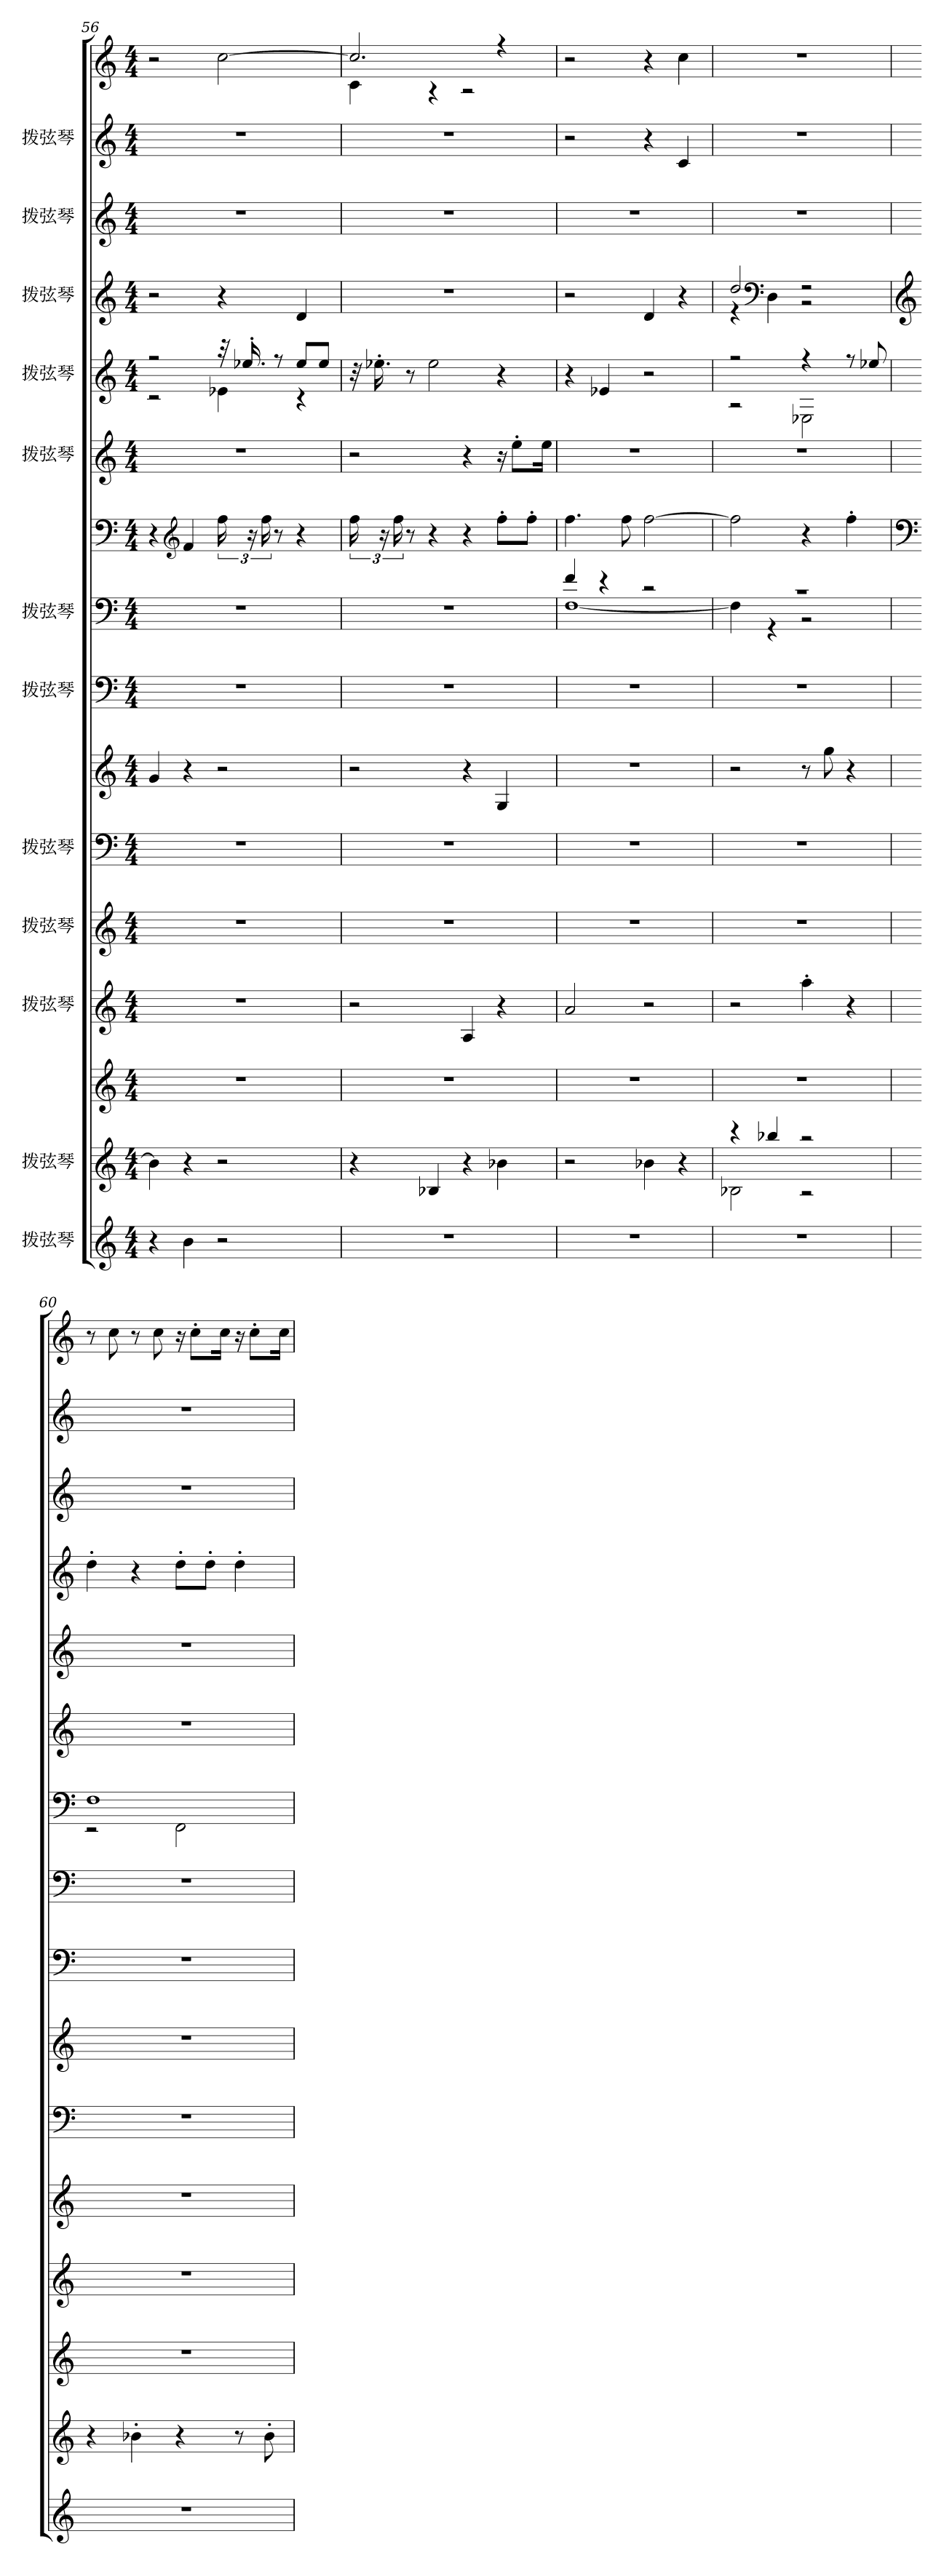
**kern	**kern	**kern	**kern	**kern	**kern	**kern	**kern	**kern	**kern	**kern	**kern	**kern	**kern	**kern	**kern
*part12	*part11	*part11	*part10	*part9	*part8	*part8	*part7	*part6	*part6	*part5	*part4	*part3	*part2	*part1	*part1
*staff16	*staff15	*staff14	*staff13	*staff12	*staff11	*staff10	*staff9	*staff8	*staff7	*staff6	*staff5	*staff4	*staff3	*staff2	*staff1
*I"拨弦琴	*I"拨弦琴	*	*I"拨弦琴	*I"拨弦琴	*I"拨弦琴	*	*I"拨弦琴	*I"拨弦琴	*	*I"拨弦琴	*I"拨弦琴	*I"拨弦琴	*I"拨弦琴	*I"拨弦琴	*
*clefG2	*clefG2	*clefG2	*clefG2	*clefG2	*clefF4	*clefG2	*clefF4	*clefF4	*clefF4	*clefG2	*clefG2	*clefG2	*clefG2	*clefG2	*clefG2
*k[]	*k[]	*k[]	*k[]	*k[]	*k[]	*k[]	*k[]	*k[]	*k[]	*k[]	*k[]	*k[]	*k[]	*k[]	*k[]
*M4/4	*M4/4	*M4/4	*M4/4	*M4/4	*M4/4	*M4/4	*M4/4	*M4/4	*M4/4	*M4/4	*M4/4	*M4/4	*M4/4	*M4/4	*M4/4
=56	=56	=56	=56	=56	=56	=56	=56	=56	=56	=56	=56	=56	=56	=56	=56
*	*	*	*	*	*	*	*	*	*	*	*^	*	*	*	*
4r	4b-\]	1r	1r	1r	1r	4g/	1r	1r	4r	1r	2r	2r	2r	1r	1r	2r
*	*	*	*	*	*	*	*	*	*clefG2	*	*	*	*	*	*	*
4b\	4r	.	.	.	.	4r	.	.	4f/	.	.	.	.	.	.	.
2r	2r	.	.	.	.	2r	.	.	24ff\	.	32r	4e-X\	4r	.	.	[2cc\
.	.	.	.	.	.	.	.	.	.	.	16.ee-X'/	.	.	.	.	.
.	.	.	.	.	.	.	.	.	24r	.	.	.	.	.	.	.
.	.	.	.	.	.	.	.	.	24ff\	.	.	.	.	.	.	.
.	.	.	.	.	.	.	.	.	8r	.	8r	.	.	.	.	.
.	.	.	.	.	.	.	.	.	4r	.	8ee-/L	4r	4d/	.	.	.
.	.	.	.	.	.	.	.	.	.	.	8ee-/J	.	.	.	.	.
*	*	*	*	*	*	*	*	*	*	*	*v	*v	*	*	*	*
=57	=57	=57	=57	=57	=57	=57	=57	=57	=57	=57	=57	=57	=57	=57	=57
*	*	*	*	*	*	*	*	*	*	*	*	*	*	*	*^
1r	4r	1r	2r	1r	1r	2r	1r	1r	24ff\	2r	32r	1r	1r	1r	2.cc/]	4c\
.	.	.	.	.	.	.	.	.	.	.	16.ee-X'\	.	.	.	.	.
.	.	.	.	.	.	.	.	.	24r	.	.	.	.	.	.	.
.	.	.	.	.	.	.	.	.	24ff\	.	.	.	.	.	.	.
.	.	.	.	.	.	.	.	.	8r	.	8r	.	.	.	.	.
.	4B-X/	.	.	.	.	.	.	.	4r	.	2ee-\	.	.	.	.	4r
.	4r	.	4A/	.	.	4r	.	.	4r	4r	.	.	.	.	.	2r
.	4b-X\	.	4r	.	.	4G/	.	.	8ff'\L	16r	4r	.	.	.	4r	.
.	.	.	.	.	.	.	.	.	.	8ee'\L	.	.	.	.	.	.
.	.	.	.	.	.	.	.	.	8ff'\J	.	.	.	.	.	.	.
.	.	.	.	.	.	.	.	.	.	16ee\Jk	.	.	.	.	.	.
*	*	*	*	*	*	*	*	*	*	*	*	*	*	*	*v	*v
=58	=58	=58	=58	=58	=58	=58	=58	=58	=58	=58	=58	=58	=58	=58	=58
*	*	*	*	*	*	*	*	*^	*	*	*	*	*	*	*
1r	2r	1r	2a/	1r	1r	1r	1r	4f/	[1F	4.ff\	1r	4r	2r	1r	2r	2r
.	.	.	.	.	.	.	.	4r	.	.	.	4e-X/	.	.	.	.
.	.	.	.	.	.	.	.	.	.	8ff\	.	.	.	.	.	.
.	4b-X\	.	2r	.	.	.	.	2r	.	[2ff\	.	2r	4d/	.	4r	4r
.	4r	.	.	.	.	.	.	.	.	.	.	.	4r	.	4c/	4cc\
!!LO:PB:g=z
=59	=59	=59	=59	=59	=59	=59	=59	=59	=59	=59	=59	=59	=59	=59	=59	=59
*	*^	*	*	*	*	*	*	*	*	*	*	*^	*^	*	*	*
1r	4r	2B-X\	1r	2r	1r	1r	2r	1r	1r	4F\]	2ff\]	1r	2r	2r	2dd/	4r	1r	1r	1r
*	*	*	*	*	*	*	*	*	*	*	*	*	*	*	*clefF4	*	*	*	*
.	4bb-X/	.	.	.	.	.	.	.	.	4r	.	.	.	.	.	4D\	.	.	.
.	2r	2r	.	4aa'\	.	.	8r	.	.	2r	4r	.	4r	2E-X\	2r	2r	.	.	.
.	.	.	.	.	.	.	8gg\	.	.	.	.	.	.	.	.	.	.	.	.
.	.	.	.	4r	.	.	4r	.	.	.	4ff'\	.	8r	.	.	.	.	.	.
.	.	.	.	.	.	.	.	.	.	.	.	.	8ee-X/	.	.	.	.	.	.
*	*	*	*	*	*	*	*	*	*	*	*	*	*v	*v	*	*	*	*	*
*	*v	*v	*	*	*	*	*	*	*v	*v	*	*	*	*v	*v	*	*	*
=60	=60	=60	=60	=60	=60	=60	=60	=60	=60	=60	=60	=60	=60	=60	=60
*	*	*	*	*	*	*	*	*	*clefF4	*	*	*clefG2	*	*	*
*	*	*	*	*	*	*	*	*	*^	*	*	*	*	*	*
1r	4r	1r	1r	1r	1r	1r	1r	1r	1F	2r	1r	1r	4dd'\	1r	1r	8r
.	.	.	.	.	.	.	.	.	.	.	.	.	.	.	.	8cc\
.	4b-X'\	.	.	.	.	.	.	.	.	.	.	.	4r	.	.	8r
.	.	.	.	.	.	.	.	.	.	.	.	.	.	.	.	8cc\
.	4r	.	.	.	.	.	.	.	.	2FF\	.	.	8dd'\L	.	.	16r
.	.	.	.	.	.	.	.	.	.	.	.	.	.	.	.	8cc'\L
.	.	.	.	.	.	.	.	.	.	.	.	.	8dd'\J	.	.	.
.	.	.	.	.	.	.	.	.	.	.	.	.	.	.	.	16cc\Jk
.	8r	.	.	.	.	.	.	.	.	.	.	.	4dd'\	.	.	16r
.	.	.	.	.	.	.	.	.	.	.	.	.	.	.	.	8cc'\L
.	8b-'\	.	.	.	.	.	.	.	.	.	.	.	.	.	.	.
.	.	.	.	.	.	.	.	.	.	.	.	.	.	.	.	16cc\Jk
*	*	*	*	*	*	*	*	*	*v	*v	*	*	*	*	*	*
=	=	=	=	=	=	=	=	=	=	=	=	=	=	=	=
*-	*-	*-	*-	*-	*-	*-	*-	*-	*-	*-	*-	*-	*-	*-	*-
